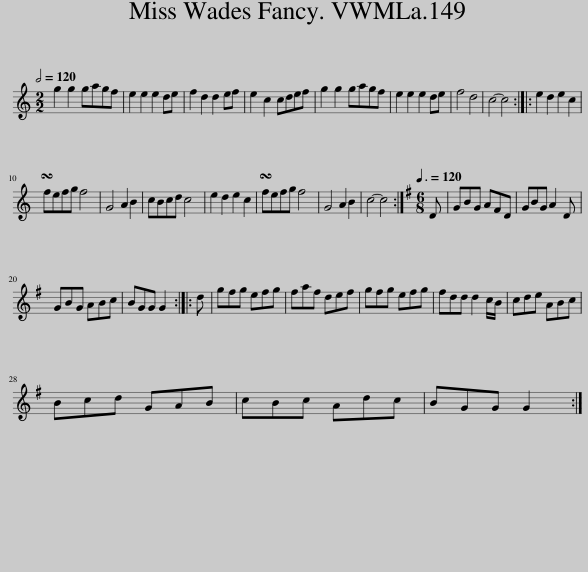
X:1
L:1/8
Q:1/2=120
M:2/2
I:linebreak $
K:C
V:1 treble
V:1
 g2 g2 gagf | e2 e2 e2 de | f2 d2 d2 ef | e2 c2 cdef | g2 g2 gagf | %5
 e2 e2 e2 de | f4 d4 | c4- c4 :: e2 d2 e2 c2 |$ !turn!fefg f4 | %10
 G4 A2 B2 | cBcd c4 | e2 d2 e2 c2 | !turn!fefg f4 | G4 A2 B2 | %15
 c4- c4 :|[K:G][M:6/8][Q:3/8=120] D | GBG AFD | GBG A2 D |$ GBG ABc | %20
 BGG G2 :: d | gfg efg | faf def | gfg efg | %25
 fdd d2 c/B/ | cde ABc |$ Bcd GAB | cBc Adc | BGG G2 :| %30
